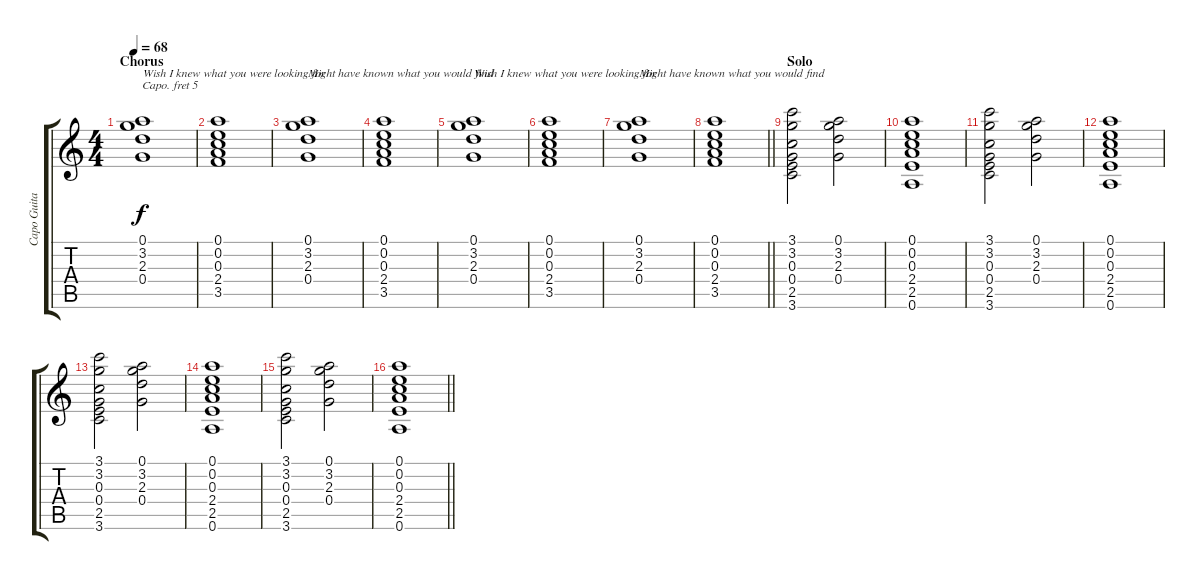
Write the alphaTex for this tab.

\track ("Capo Guitar" "Capo Guita") {instrument acousticguitarsteel}
\staff {score tabs}
\capo 5
\tuning (E4 B3 G3 D3 A2 E2) {hide}
\ts (4 4)
\section ("" "Chorus")
\tempo 68
\clef g2
\ks c
(0.1 3.2 2.3 0.4).1{txt "Wish I knew what you were looking for" dy f} |
(0.1 0.2 0.3 2.4 3.5).1 |
(0.1 3.2 2.3 0.4).1{txt "Might have known what you would find"} |
(0.1 0.2 0.3 2.4 3.5).1 |
(0.1 3.2 2.3 0.4).1{txt "Wish I knew what you were looking for"} |
(0.1 0.2 0.3 2.4 3.5).1 |
(0.1 3.2 2.3 0.4).1{txt "Might have known what you would find"} |
\barLineRight lightlight
(0.1 0.2 0.3 2.4 3.5).1 |
\section ("" "Solo")
(3.1 3.2 0.3 0.4 2.5 3.6).2 (0.1 3.2 2.3 0.4).2 |
(0.1 0.2 0.3 2.4 2.5 0.6).1 |
(3.1 3.2 0.3 0.4 2.5 3.6).2 (0.1 3.2 2.3 0.4).2 |
(0.1 0.2 0.3 2.4 2.5 0.6).1 |
(3.1 3.2 0.3 0.4 2.5 3.6).2 (0.1 3.2 2.3 0.4).2 |
(0.1 0.2 0.3 2.4 2.5 0.6).1 |
(3.1 3.2 0.3 0.4 2.5 3.6).2 (0.1 3.2 2.3 0.4).2 |
\barLineRight lightlight
(0.1 0.2 0.3 2.4 2.5 0.6).1
